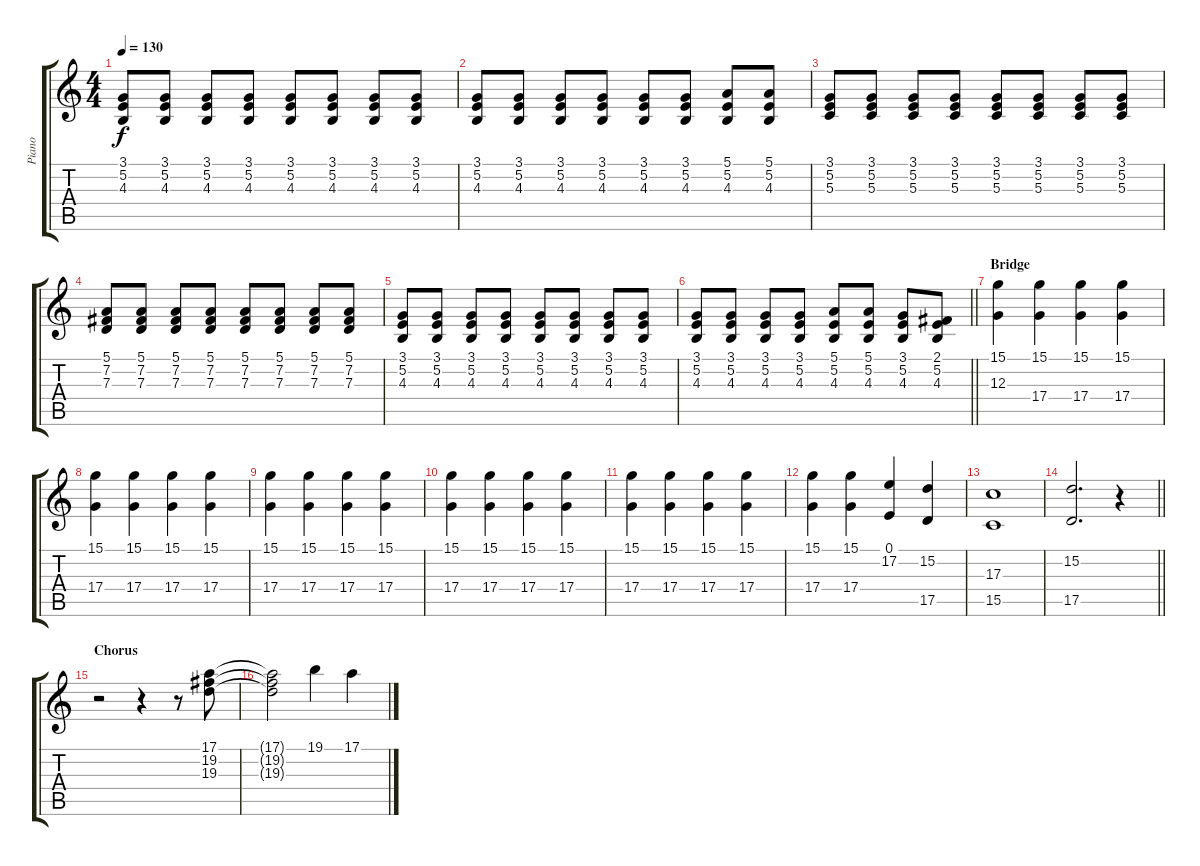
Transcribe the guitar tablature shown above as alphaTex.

\track ("Piano" "Piano") {instrument electricgrandpiano}
\staff {score tabs}
\tuning (E4 B3 G3 D3 A2 E2) {hide}
\ts (4 4)
\tempo 130
\clef g2
\ks c
(3.1 5.2 4.3).8{dy f} (3.1 5.2 4.3).8 (3.1 5.2 4.3).8 (3.1 5.2 4.3).8 (3.1 5.2 4.3).8 (3.1 5.2 4.3).8 (3.1 5.2 4.3).8 (3.1 5.2 4.3).8 |
(3.1 5.2 4.3).8 (3.1 5.2 4.3).8 (3.1 5.2 4.3).8 (3.1 5.2 4.3).8 (3.1 5.2 4.3).8 (3.1 5.2 4.3).8 (5.1 5.2 4.3).8 (5.1 5.2 4.3).8 |
(3.1 5.2 5.3).8 (3.1 5.2 5.3).8 (3.1 5.2 5.3).8 (3.1 5.2 5.3).8 (3.1 5.2 5.3).8 (3.1 5.2 5.3).8 (3.1 5.2 5.3).8 (3.1 5.2 5.3).8 |
(5.1 7.2 7.3).8 (5.1 7.2 7.3).8 (5.1 7.2 7.3).8 (5.1 7.2 7.3).8 (5.1 7.2 7.3).8 (5.1 7.2 7.3).8 (5.1 7.2 7.3).8 (5.1 7.2 7.3).8 |
(3.1 5.2 4.3).8 (3.1 5.2 4.3).8 (3.1 5.2 4.3).8 (3.1 5.2 4.3).8 (3.1 5.2 4.3).8 (3.1 5.2 4.3).8 (3.1 5.2 4.3).8 (3.1 5.2 4.3).8 |
\barLineRight lightlight
(3.1 5.2 4.3).8 (3.1 5.2 4.3).8 (3.1 5.2 4.3).8 (3.1 5.2 4.3).8 (5.1 5.2 4.3).8 (5.1 5.2 4.3).8 (3.1 5.2 4.3).8 (2.1 5.2 4.3).8 |
\section ("" "Bridge")
(15.1 12.3).4 (15.1 17.4).4 (15.1 17.4).4 (15.1 17.4).4 |
(15.1 17.4).4 (15.1 17.4).4 (15.1 17.4).4 (15.1 17.4).4 |
(15.1 17.4).4 (15.1 17.4).4 (15.1 17.4).4 (15.1 17.4).4 |
(15.1 17.4).4 (15.1 17.4).4 (15.1 17.4).4 (15.1 17.4).4 |
(15.1 17.4).4 (15.1 17.4).4 (15.1 17.4).4 (15.1 17.4).4 |
(15.1 17.4).4 (15.1 17.4).4 (0.1 17.2).4 (15.2 17.5).4 |
(17.3 15.5).1 |
\barLineRight lightlight
(15.2 17.5).2{d} r.4 |
\section ("" "Chorus")
r.2 r.4 r.8 (17.1 19.2 19.3).8 |
(17.1{t} 19.2{t} 19.3{t}).2 19.1.4 17.1.4
